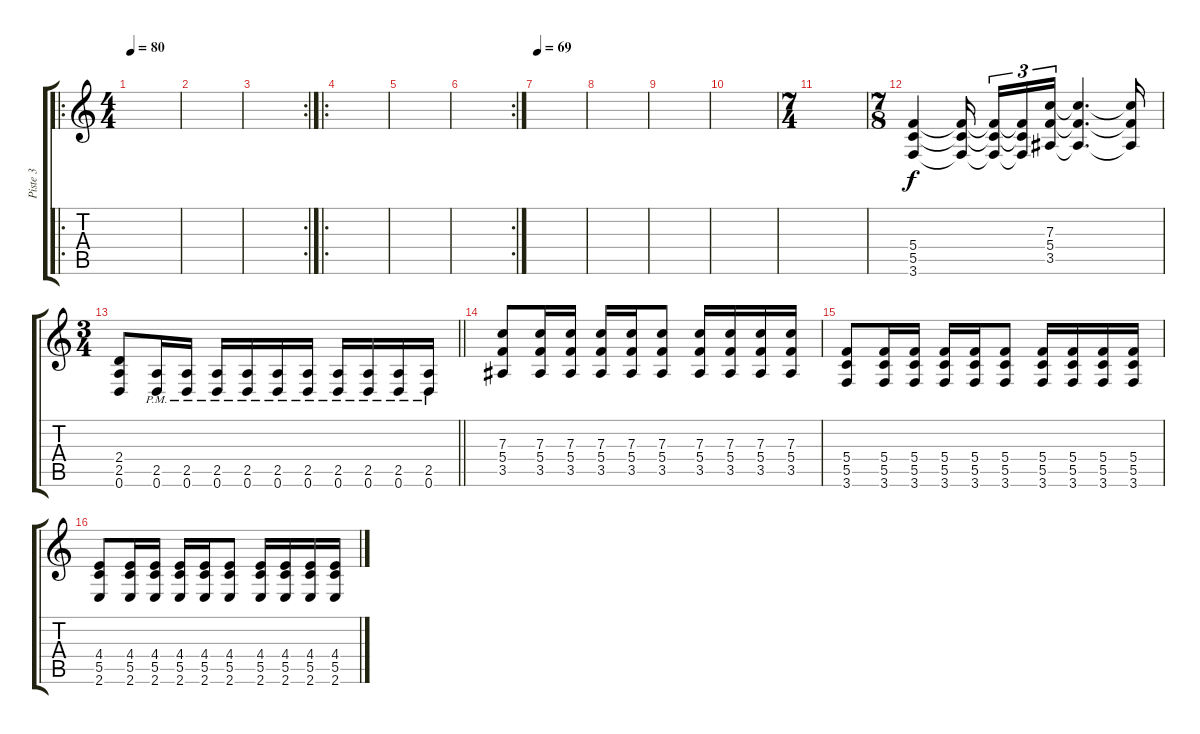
\track ("Piste 3" "Piste 3") {instrument distortionguitar}
\staff {score tabs}
\tuning (D4 A3 F3 C3 G2 D2) {hide}
\ro
\ts (4 4)
\tempo 80
\clef g2
\ks c
|
|
\rc 2
|
\ro
|
|
\rc 2
|
\tempo 69
|
|
|
|
\ts (7 4)
|
\ts (7 8)
(5.4 5.5 3.6).4{volume 14} (5.4{t} 5.5{t} 3.6{t}).16{beam splitsecondary} (5.4{t} 5.5{t} 3.6{t}).16{tu (3 2)} (5.4{t} 5.5{t} 3.6{t}).16{tu (3 2)} (7.3 5.4 3.5).16{tu (3 2)} (7.3{t} 5.4{t} 3.5{t}).4{d} (7.3{t} 5.4{t} 3.5{t}).16 |
\ts (3 4)
\barLineRight lightlight
(2.4 2.5 0.6).8 (2.5{pm} 0.6).16 (2.5{pm} 0.6).16 (2.5{pm} 0.6).16 (2.5{pm} 0.6).16 (2.5{pm} 0.6).16 (2.5{pm} 0.6).16 (2.5{pm} 0.6).16 (2.5{pm} 0.6).16 (2.5{pm} 0.6).16 (2.5{pm} 0.6).16 |
(7.3 5.4 3.5).8 (7.3 5.4 3.5).16 (7.3 5.4 3.5).16 (7.3 5.4 3.5).16 (7.3 5.4 3.5).16 (7.3 5.4 3.5).8 (7.3 5.4 3.5).16 (7.3 5.4 3.5).16 (7.3 5.4 3.5).16 (7.3 5.4 3.5).16 |
(5.4 5.5 3.6).8 (5.4 5.5 3.6).16 (5.4 5.5 3.6).16 (5.4 5.5 3.6).16 (5.4 5.5 3.6).16 (5.4 5.5 3.6).8 (5.4 5.5 3.6).16 (5.4 5.5 3.6).16 (5.4 5.5 3.6).16 (5.4 5.5 3.6).16 |
(4.4 5.5 2.6).8 (4.4 5.5 2.6).16 (4.4 5.5 2.6).16 (4.4 5.5 2.6).16 (4.4 5.5 2.6).16 (4.4 5.5 2.6).8 (4.4 5.5 2.6).16 (4.4 5.5 2.6).16 (4.4 5.5 2.6).16 (4.4 5.5 2.6).16
